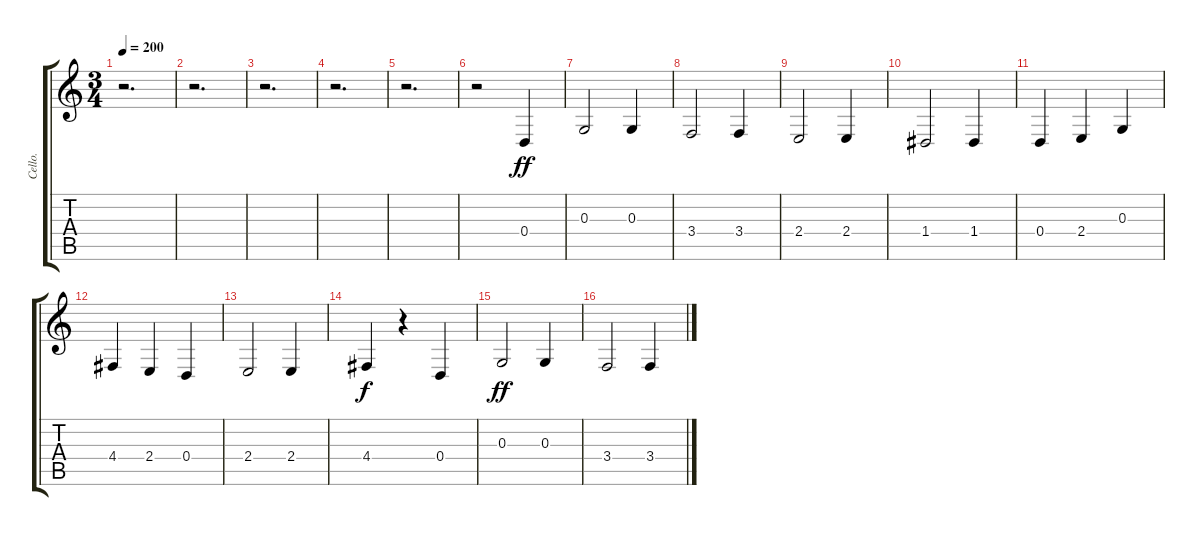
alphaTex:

\track ("Cello." "Cello.") {instrument pizzicatostrings}
\staff {score tabs}
\tuning (E4 B3 G3 D3 A2 E2) {hide}
\ts (3 4)
\tempo 200
\clef g2
\ks c
r.2{d dy f} |
r.2{d} |
r.2{d} |
r.2{d} |
r.2{d} |
r.2 0.4.4{dy ff instrument stringensemble1} |
0.3.2 0.3.4 |
3.4.2 3.4.4 |
2.4.2 2.4.4 |
1.4.2 1.4.4 |
0.4.4 2.4.4 0.3.4 |
4.4.4 2.4.4 0.4.4 |
2.4.2 2.4.4 |
4.4.4{dy f} r.4 0.4.4 |
0.3.2{dy ff} 0.3.4 |
3.4.2 3.4.4
